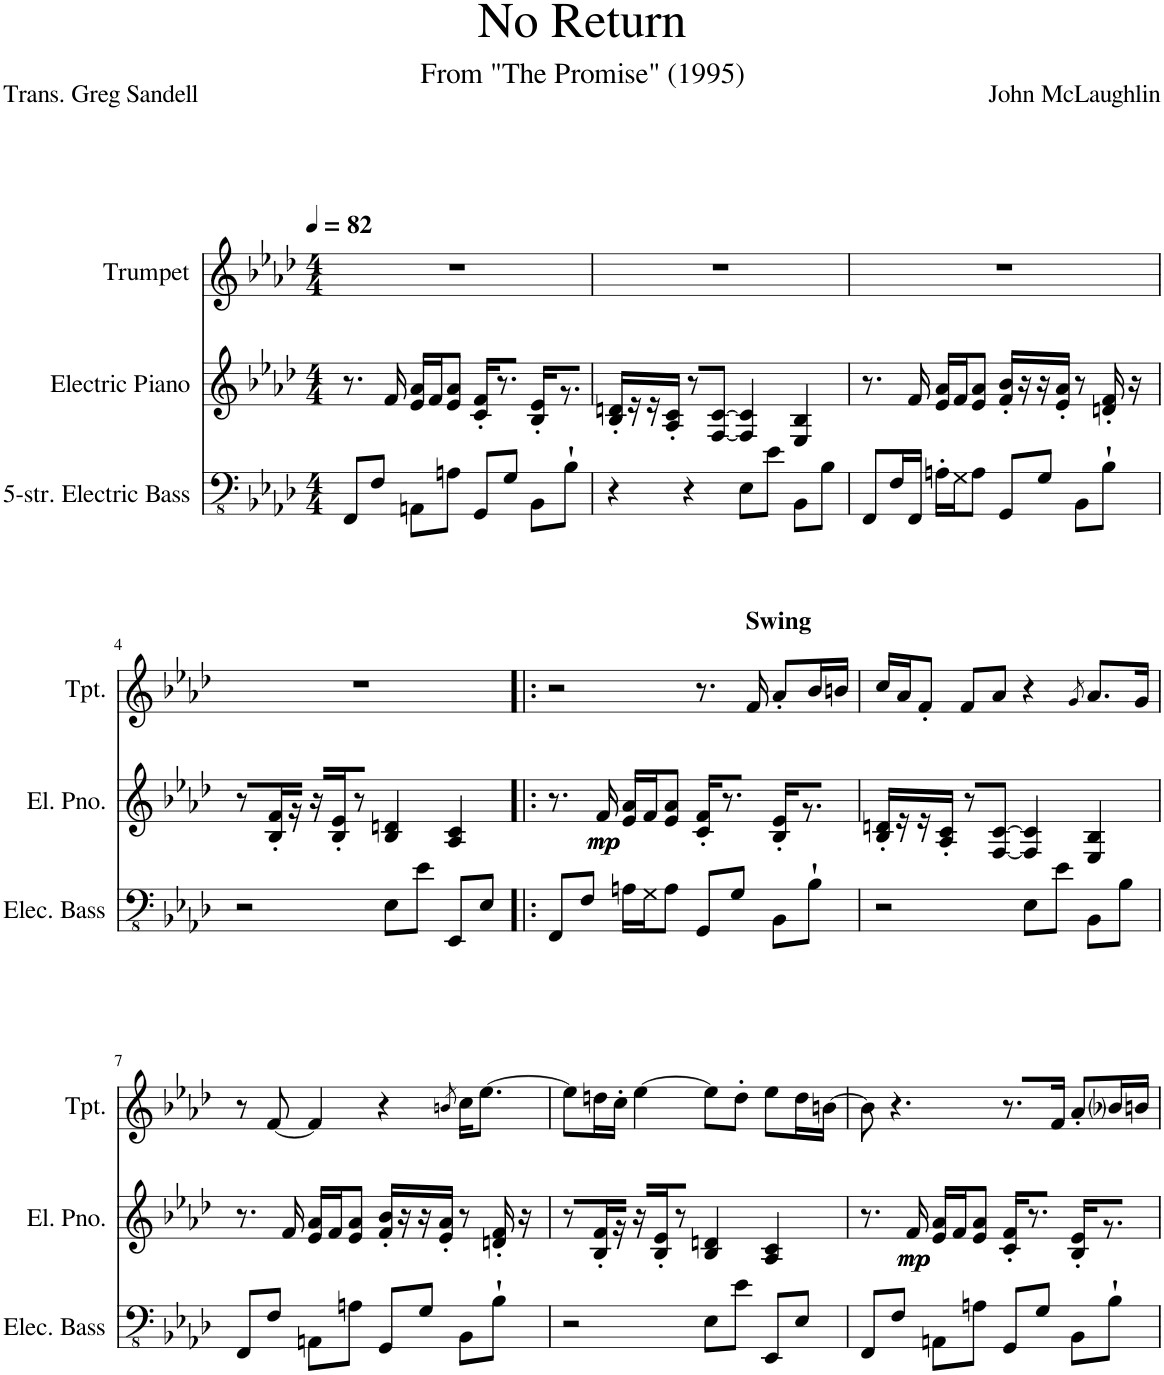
**kern	**kern	**dynam	**kern
*part3	*part2	*part2	*part1
*staff3	*staff2	*staff2	*staff1
*I"5-str. Electric Bass	*I"Electric Piano	*	*I"Trumpet
*I'Elec. Bass	*I'El. Pno.	*	*I'Tpt.
*clefFv4	*clefG2	*	*clefG2
*	*	*	*Trd1c2
*k[b-e-a-d-]	*k[b-e-a-d-]	*	*k[b-e-a-d-]
*M4/4	*M4/4	*	*M4/4
*MM82	*MM82	*	*MM82
=1	=1	=1	=1
8FFF/L	8.r	.	1r
8FF/J	.	.	.
.	16f/	.	.
8AAAn\L	16e-/ 16a-/LL	.	.
.	16f/J	.	.
8AAn\J	8e-/ 8a-/J	.	.
8GGG/L	16c/' 16f/'KL	.	.
.	8.r	.	.
8GG/J	.	.	.
8BBB-\L	16B-/' 16e-/'KL	.	.
.	8.r	.	.
8BB-`\J	.	.	.
=2	=2	=2	=2
4r	16B-/' 16dn/'LL	.	1r
.	16r	.	.
.	16r	.	.
.	16A-/' 16c/'JJ	.	.
4r	8r	.	.
.	[8F/ [8c/J	.	.
8EE-\L	4F/] 4c/]	.	.
8E-\J	.	.	.
8BBB-\L	4E-/ 4B-/	.	.
8BB-\J	.	.	.
=3	=3	=3	=3
8FFF/L	8.r	.	1r
16FF/L	.	.	.
16FFF/JJ	16f/	.	.
16AAn'\LL	16e-/ 16a-/LL	.	.
16GG\J	16f/J	.	.
8AA\J	8e-/ 8a-/J	.	.
8GGG/L	16f/' 16b-/'LL	.	.
.	16r	.	.
8GG/J	16r	.	.
.	16e-/' 16a-/'JJ	.	.
8BBB-\L	8r	.	.
8BB-`\J	16dn/' 16f/'	.	.
.	16r	.	.
!!LO:LB:g=z
=4	=4	=4	=4
2r	8r	.	1r
.	16B-/' 16f/'L	.	.
.	16r	.	.
.	16r	.	.
.	16B-/' 16e-/'J	.	.
.	8r	.	.
8EE-\L	4B-/ 4dn/	.	.
8E-\J	.	.	.
8EEE-/L	4A-/ 4c/	.	.
8EE-/J	.	.	.
=5!|:	=5!|:	=5!|:	=5!|:
8FFF/L	8.r	.	2r
8FF/J	.	.	.
!	!	!LO:DY:b	!
!	!	!LO:DY:n=1:b	!
.	16f/	mp mp	.
16AAn\LL	16e-/ 16a-/LL	.	.
16GG\J	16f/J	.	.
8AA\J	8e-/ 8a-/J	.	.
8GGG/L	16c/' 16f/'KL	.	8.r
.	8.r	.	.
8GG/J	.	.	.
!	!	!	!LO:TX:a:B:t=Swing
.	.	.	16f/
8BBB-\L	16B-/' 16e-/'KL	.	8a-'/L
.	8.r	.	.
8BB-`\J	.	.	16b-/L
.	.	.	16bn/JJ
=6	=6	=6	=6
2r	16B-/' 16dn/'LL	.	16cc/LL
.	16r	.	16a-/J
.	16r	.	8f'/J
.	16A-/' 16c/'JJ	.	.
.	8r	.	8f/L
.	[8F/ [8c/J	.	8a-/J
8EE-\L	4F/] 4c/]	.	4r
8E-\J	.	.	.
.	.	.	8qg/
8BBB-\L	4E-/ 4B-/	.	8.a-/L
8BB-\J	.	.	.
.	.	.	16g/Jk
!!LO:LB:g=z
=7	=7	=7	=7
8FFF/L	8.r	.	8r
8FF/J	.	.	[8f/
.	16f/	.	.
8AAAn\L	16e-/ 16a-/LL	.	4f/]
.	16f/J	.	.
8AAn\J	8e-/ 8a-/J	.	.
8GGG/L	16f/' 16b-/'LL	.	4r
.	16r	.	.
8GG/J	16r	.	.
.	16e-/' 16a-/'JJ	.	.
.	.	.	8qbn/
8BBB-\L	8r	.	16cc\KL
.	.	.	[8.ee-\J
8BB-`\J	16dn/' 16f/'	.	.
.	16r	.	.
=8	=8	=8	=8
2r	8r	.	8ee-\L]
.	16B-/' 16f/'L	.	16ddn\L
.	16r	.	16cc'\JJ
.	16r	.	[4ee-\
.	16B-/' 16e-/'J	.	.
.	8r	.	.
8EE-\L	4B-/ 4dn/	.	8ee-\L]
8E-\J	.	.	8dd'\J
8EEE-/L	4A-/ 4c/	.	8ee-\L
8EE-/J	.	.	16dd\L
.	.	.	[16bn\JJ
=9	=9	=9	=9
8FFF/L	8.r	.	8b\]
8FF/J	.	.	4.r
!	!	!LO:DY:b	!
!	!	!LO:DY:n=1:b	!
.	16f/	mp mp	.
8AAAn\L	16e-/ 16a-/LL	.	.
.	16f/J	.	.
8AAn\J	8e-/ 8a-/J	.	.
8GGG/L	16c/' 16f/'KL	.	8.r
.	8.r	.	.
8GG/J	.	.	.
.	.	.	16f/Jk
8BBB-\L	16B-/' 16e-/'KL	.	8a-'/L
.	8.r	.	.
8BB-`\J	.	.	16b-i/L
.	.	.	16bn/JJ
=	=	=	=
*-	*-	*-	*-
